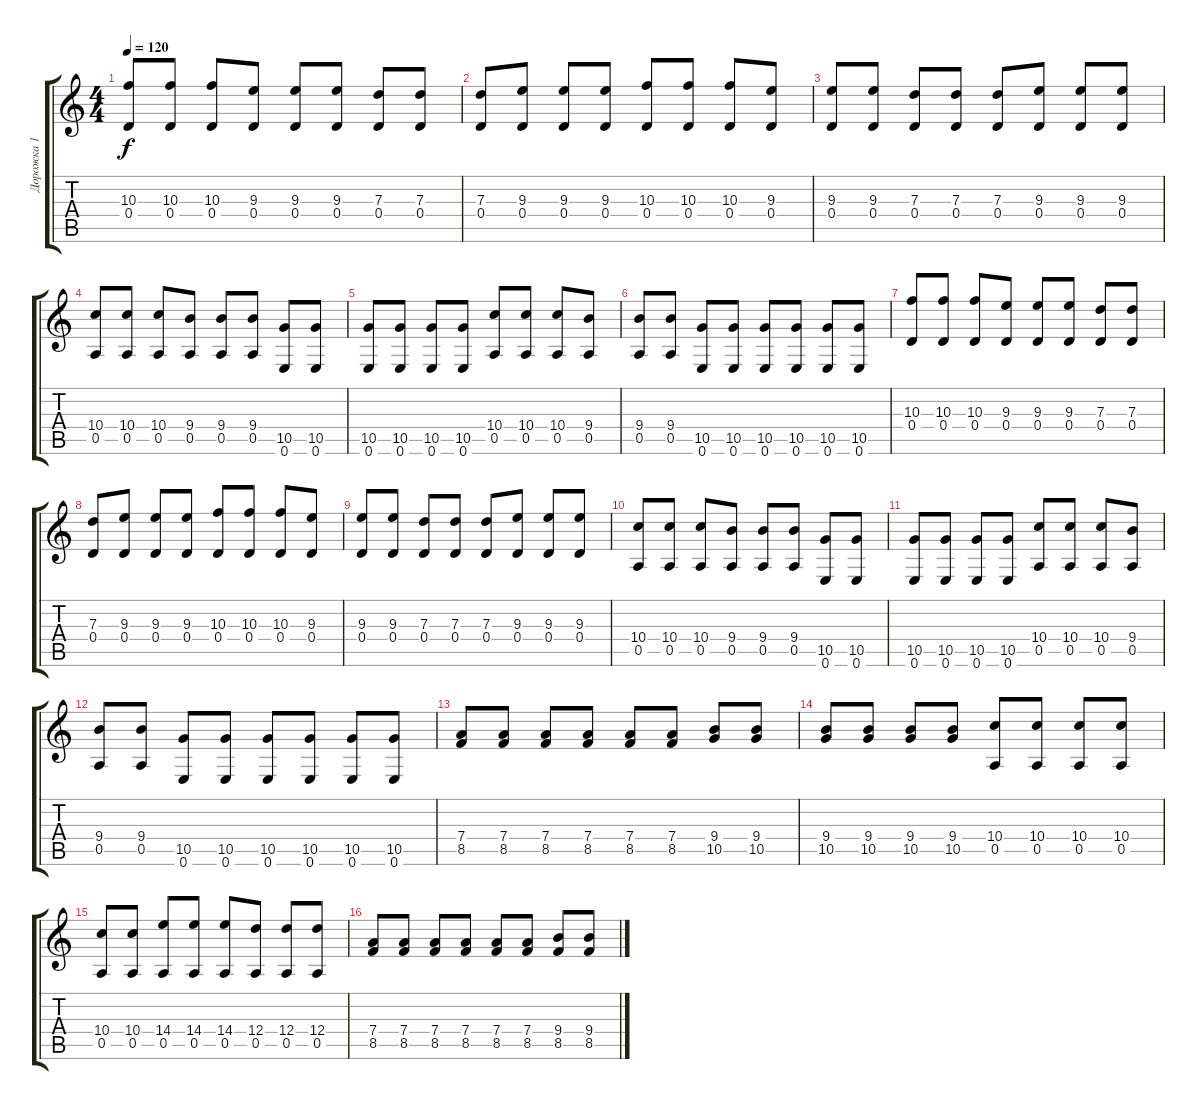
\track ("Дорожка 1" "Дорожка 1") {instrument distortionguitar}
\staff {score tabs}
\tuning (E4 B3 G3 D3 A2 E2) {hide}
\ts (4 4)
\tempo 120
\clef g2
\ks c
(10.3 0.4).8{dy f} (10.3 0.4).8 (10.3 0.4).8 (9.3 0.4).8 (9.3 0.4).8 (9.3 0.4).8 (7.3 0.4).8 (7.3 0.4).8 |
(7.3 0.4).8 (9.3 0.4).8 (9.3 0.4).8 (9.3 0.4).8 (10.3 0.4).8 (10.3 0.4).8 (10.3 0.4).8 (9.3 0.4).8 |
(9.3 0.4).8 (9.3 0.4).8 (7.3 0.4).8 (7.3 0.4).8 (7.3 0.4).8 (9.3 0.4).8 (9.3 0.4).8 (9.3 0.4).8 |
(10.4 0.5).8 (10.4 0.5).8 (10.4 0.5).8 (9.4 0.5).8 (9.4 0.5).8 (9.4 0.5).8 (10.5 0.6).8 (10.5 0.6).8 |
(10.5 0.6).8 (10.5 0.6).8 (10.5 0.6).8 (10.5 0.6).8 (10.4 0.5).8 (10.4 0.5).8 (10.4 0.5).8 (9.4 0.5).8 |
(9.4 0.5).8 (9.4 0.5).8 (10.5 0.6).8 (10.5 0.6).8 (10.5 0.6).8 (10.5 0.6).8 (10.5 0.6).8 (10.5 0.6).8 |
(10.3 0.4).8 (10.3 0.4).8 (10.3 0.4).8 (9.3 0.4).8 (9.3 0.4).8 (9.3 0.4).8 (7.3 0.4).8 (7.3 0.4).8 |
(7.3 0.4).8 (9.3 0.4).8 (9.3 0.4).8 (9.3 0.4).8 (10.3 0.4).8 (10.3 0.4).8 (10.3 0.4).8 (9.3 0.4).8 |
(9.3 0.4).8 (9.3 0.4).8 (7.3 0.4).8 (7.3 0.4).8 (7.3 0.4).8 (9.3 0.4).8 (9.3 0.4).8 (9.3 0.4).8 |
(10.4 0.5).8 (10.4 0.5).8 (10.4 0.5).8 (9.4 0.5).8 (9.4 0.5).8 (9.4 0.5).8 (10.5 0.6).8 (10.5 0.6).8 |
(10.5 0.6).8 (10.5 0.6).8 (10.5 0.6).8 (10.5 0.6).8 (10.4 0.5).8 (10.4 0.5).8 (10.4 0.5).8 (9.4 0.5).8 |
(9.4 0.5).8 (9.4 0.5).8 (10.5 0.6).8 (10.5 0.6).8 (10.5 0.6).8 (10.5 0.6).8 (10.5 0.6).8 (10.5 0.6).8 |
(7.4 8.5).8 (7.4 8.5).8 (7.4 8.5).8 (7.4 8.5).8 (7.4 8.5).8 (7.4 8.5).8 (9.4 10.5).8 (9.4 10.5).8 |
(9.4 10.5).8 (9.4 10.5).8 (9.4 10.5).8 (9.4 10.5).8 (10.4 0.5).8 (10.4 0.5).8 (10.4 0.5).8 (10.4 0.5).8 |
(10.4 0.5).8 (10.4 0.5).8 (14.4 0.5).8 (14.4 0.5).8 (14.4 0.5).8 (12.4 0.5).8 (12.4 0.5).8 (12.4 0.5).8 |
(7.4 8.5).8 (7.4 8.5).8 (7.4 8.5).8 (7.4 8.5).8 (7.4 8.5).8 (7.4 8.5).8 (9.4 8.5).8 (9.4 8.5).8
